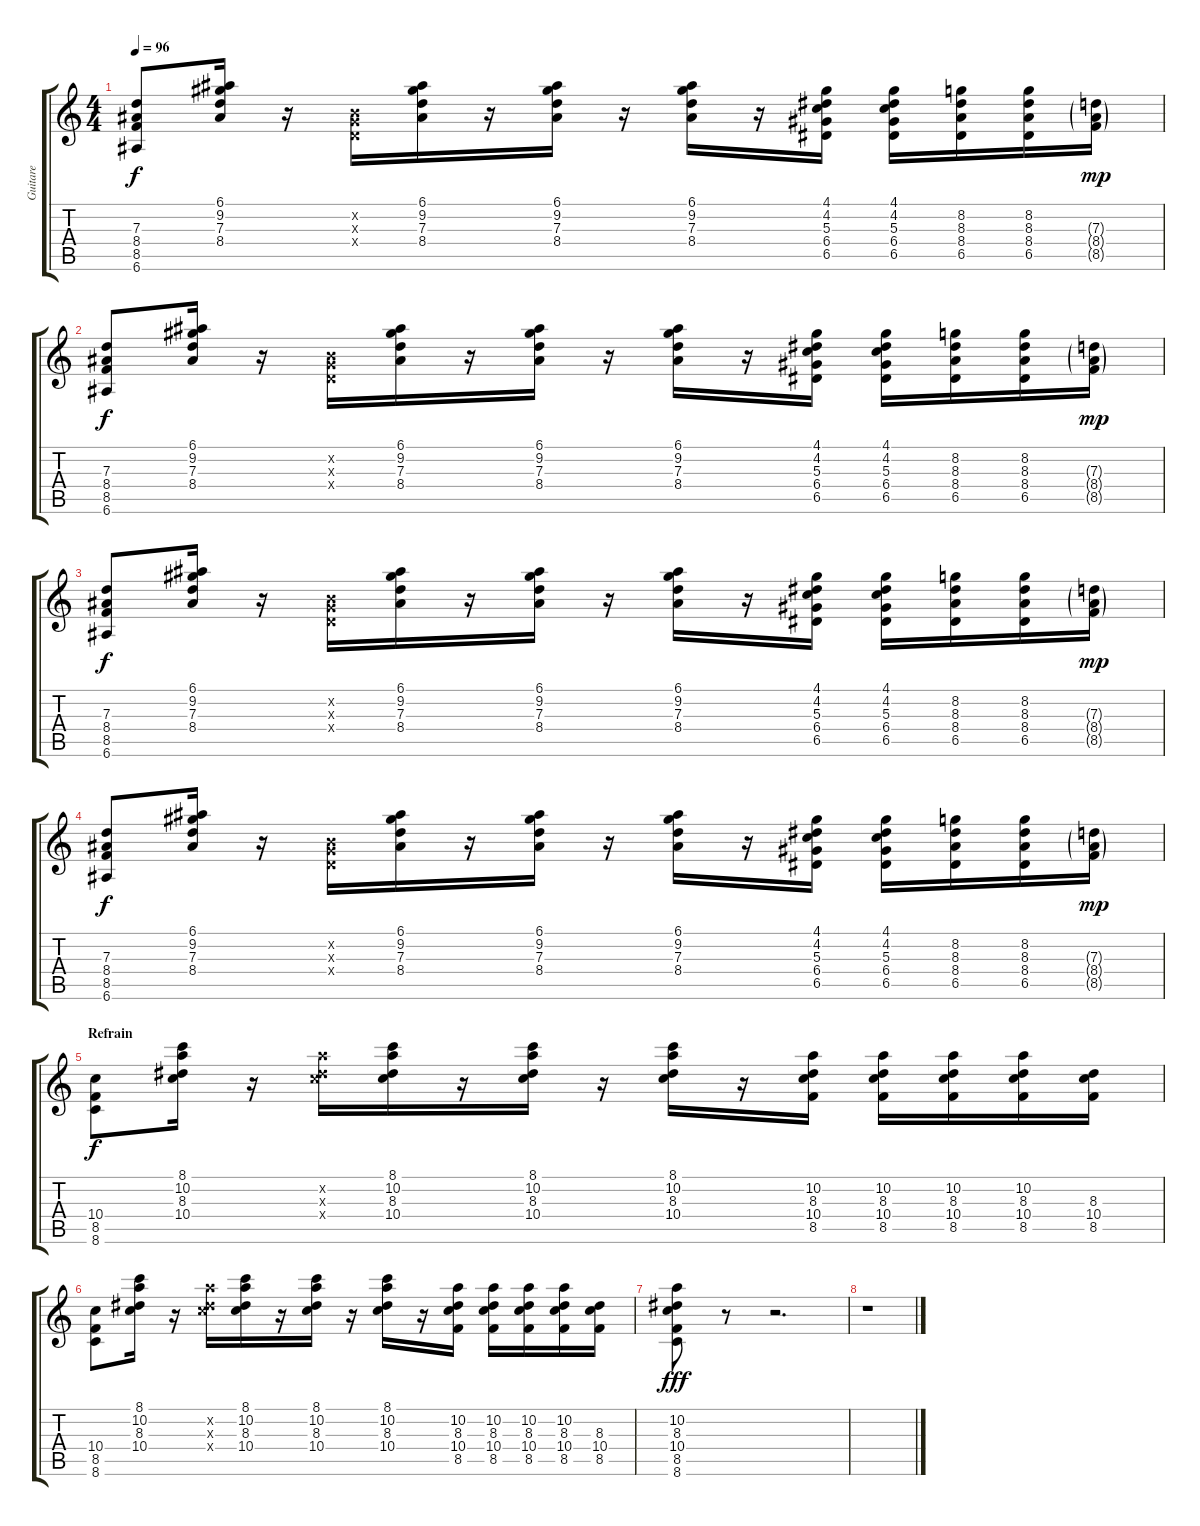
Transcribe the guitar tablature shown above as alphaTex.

\track ("Guitare" "Guitare") {instrument electricguitarmuted}
\staff {score tabs}
\tuning (E4 B3 G3 D3 A2 E2) {hide}
\ts (4 4)
\tempo 96
\clef g2
\ks c
(7.3 8.4 8.5 6.6).8{dy f} (6.1 9.2 7.3 8.4).16 r.16 (0.2{x} 0.3{x} 0.4{x}).16 (6.1 9.2 7.3 8.4).16 r.16 (6.1 9.2 7.3 8.4).16 r.16 (6.1 9.2 7.3 8.4).16 r.16 (4.1 4.2 5.3 6.4 6.5).16 (4.1 4.2 5.3 6.4 6.5).16 (8.2 8.3 8.4 6.5).16 (8.2 8.3 8.4 6.5).16 (7.3{g} 8.4{g} 8.5{g}).16{dy mp} |
(7.3 8.4 8.5 6.6).8{dy f} (6.1 9.2 7.3 8.4).16 r.16 (0.2{x} 0.3{x} 0.4{x}).16 (6.1 9.2 7.3 8.4).16 r.16 (6.1 9.2 7.3 8.4).16 r.16 (6.1 9.2 7.3 8.4).16 r.16 (4.1 4.2 5.3 6.4 6.5).16 (4.1 4.2 5.3 6.4 6.5).16 (8.2 8.3 8.4 6.5).16 (8.2 8.3 8.4 6.5).16 (7.3{g} 8.4{g} 8.5{g}).16{dy mp} |
(7.3 8.4 8.5 6.6).8{dy f} (6.1 9.2 7.3 8.4).16 r.16 (0.2{x} 0.3{x} 0.4{x}).16 (6.1 9.2 7.3 8.4).16 r.16 (6.1 9.2 7.3 8.4).16 r.16 (6.1 9.2 7.3 8.4).16 r.16 (4.1 4.2 5.3 6.4 6.5).16 (4.1 4.2 5.3 6.4 6.5).16 (8.2 8.3 8.4 6.5).16 (8.2 8.3 8.4 6.5).16 (7.3{g} 8.4{g} 8.5{g}).16{dy mp} |
(7.3 8.4 8.5 6.6).8{dy f} (6.1 9.2 7.3 8.4).16 r.16 (0.2{x} 0.3{x} 0.4{x}).16 (6.1 9.2 7.3 8.4).16 r.16 (6.1 9.2 7.3 8.4).16 r.16 (6.1 9.2 7.3 8.4).16 r.16 (4.1 4.2 5.3 6.4 6.5).16 (4.1 4.2 5.3 6.4 6.5).16 (8.2 8.3 8.4 6.5).16 (8.2 8.3 8.4 6.5).16 (7.3{g} 8.4{g} 8.5{g}).16{dy mp} |
\section ("" "Refrain")
(10.4 8.5 8.6).8{dy f} (8.1 10.2 8.3 10.4).16 r.16 (10.2{x} 8.3{x} 10.4{x}).16 (8.1 10.2 8.3 10.4).16 r.16 (8.1 10.2 8.3 10.4).16 r.16 (8.1 10.2 8.3 10.4).16 r.16 (10.2 8.3 10.4 8.5).16 (10.2 8.3 10.4 8.5).16 (10.2 8.3 10.4 8.5).16 (10.2 8.3 10.4 8.5).16 (8.3 10.4 8.5).16 |
(10.4 8.5 8.6).8 (8.1 10.2 8.3 10.4).16 r.16 (10.2{x} 8.3{x} 10.4{x}).16 (8.1 10.2 8.3 10.4).16 r.16 (8.1 10.2 8.3 10.4).16 r.16 (8.1 10.2 8.3 10.4).16 r.16 (10.2 8.3 10.4 8.5).16 (10.2 8.3 10.4 8.5).16 (10.2 8.3 10.4 8.5).16 (10.2 8.3 10.4 8.5).16 (8.3 10.4 8.5).16 |
(10.2 8.3 10.4 8.5 8.6).8{dy fff} r.8 r.2{d} |
r.1
